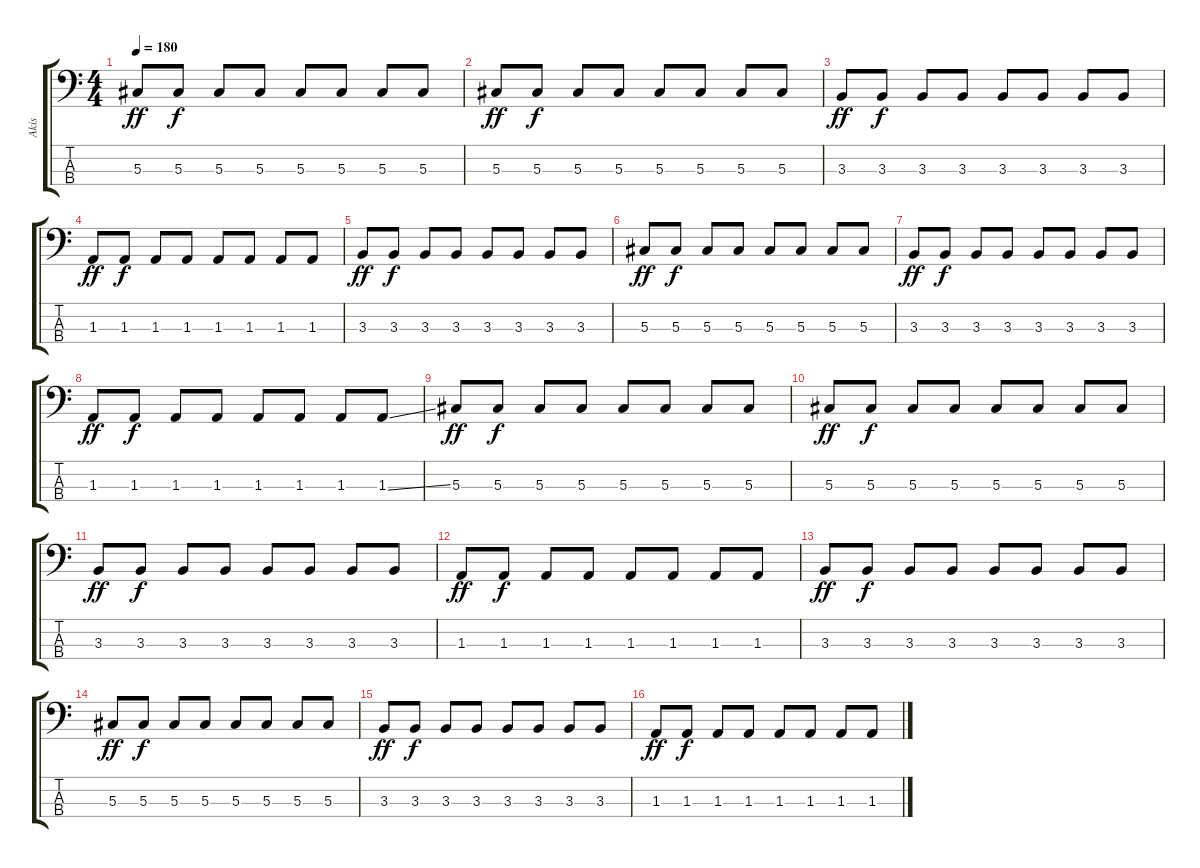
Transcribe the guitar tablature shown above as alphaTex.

\track ("Akis" "Akis") {instrument electricbassfinger}
\staff {score tabs}
\tuning (Gb2 Db2 Ab1 Eb1) {hide}
\ts (4 4)
\tempo 180
\clef f4
\ks c
5.3.8{dy ff volume 8} 5.3.8{dy f} 5.3.8 5.3.8 5.3.8 5.3.8 5.3.8 5.3.8 |
5.3.8{dy ff} 5.3.8{dy f} 5.3.8 5.3.8 5.3.8 5.3.8 5.3.8 5.3.8 |
3.3.8{dy ff} 3.3.8{dy f} 3.3.8 3.3.8 3.3.8 3.3.8 3.3.8 3.3.8 |
1.3.8{dy ff volume 7} 1.3.8{dy f} 1.3.8 1.3.8 1.3.8 1.3.8 1.3.8 1.3.8 |
3.3.8{dy ff} 3.3.8{dy f} 3.3.8 3.3.8 3.3.8 3.3.8 3.3.8 3.3.8 |
5.3.8{dy ff} 5.3.8{dy f} 5.3.8 5.3.8 5.3.8 5.3.8 5.3.8 5.3.8 |
3.3.8{dy ff volume 6} 3.3.8{dy f} 3.3.8 3.3.8 3.3.8 3.3.8 3.3.8 3.3.8 |
1.3.8{dy ff} 1.3.8{dy f} 1.3.8 1.3.8 1.3.8 1.3.8 1.3.8 1.3{ss}.8 |
5.3.8{dy ff} 5.3.8{dy f} 5.3.8 5.3.8 5.3.8 5.3.8 5.3.8 5.3.8 |
5.3.8{dy ff volume 5} 5.3.8{dy f} 5.3.8 5.3.8 5.3.8 5.3.8 5.3.8 5.3.8 |
3.3.8{dy ff} 3.3.8{dy f} 3.3.8 3.3.8 3.3.8 3.3.8 3.3.8 3.3.8 |
1.3.8{dy ff} 1.3.8{dy f} 1.3.8 1.3.8 1.3.8 1.3.8 1.3.8 1.3.8 |
3.3.8{dy ff volume 4} 3.3.8{dy f} 3.3.8 3.3.8 3.3.8 3.3.8 3.3.8 3.3.8 |
5.3.8{dy ff} 5.3.8{dy f} 5.3.8 5.3.8 5.3.8 5.3.8 5.3.8 5.3.8 |
3.3.8{dy ff} 3.3.8{dy f} 3.3.8 3.3.8 3.3.8 3.3.8 3.3.8 3.3.8 |
1.3.8{dy ff volume 2} 1.3.8{dy f} 1.3.8 1.3.8 1.3.8 1.3.8 1.3.8 1.3{ss}.8
